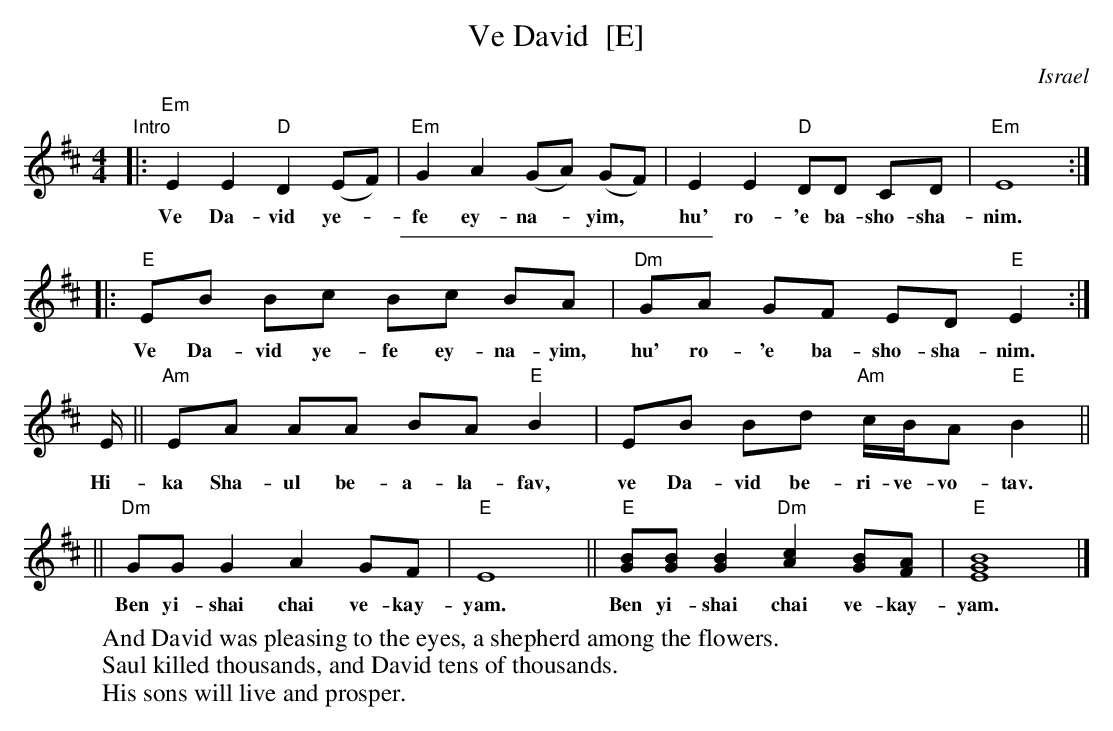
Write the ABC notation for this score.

X:1
T: Ve David  [E]
O: Israel
K:C
M: 4/4
L: 1/8
K: Edor
"Intro"\
|: "Em"E2 E2 "D"D2 (EF) | "Em"G2 A2 (GA) (GF) | E2 E2 "D"DD CD | "Em"E8 :|
w: Ve Da-vid ye-*fe ey-na-*yim,* hu' ro-'e ba-sho-sha-nim.
%%sep 5 5 200
K: ^G=F	% E freygish
|: "E"EB Bc Bc BA | "Dm"GA GF ED "E"E2 :|
w: Ve Da-vid ye-fe ey-na-yim, hu' ro-'e ba-sho-sha-nim.
E/ || "Am"EA AA BA "E"B2 | EB Bd "Am"c/B/A "E"B2 ||
w: Hi-ka Sha-ul be-a-la-fav, ve Da-vid be-ri-ve-vo-tav.
|| "Dm"GG G2 A2 GF | "E"E8 || "E"[GB][GB] [G2B2] "Dm"[A2c2] [GB][FA] | "E"[B8E8G8] |]
w: Ben yi-shai chai ve-kay-yam.  Ben yi-shai chai ve-kay-yam.
W: And David was pleasing to the eyes, a shepherd among the flowers.
W: Saul killed thousands, and David tens of thousands.
W: His sons will live and prosper.
